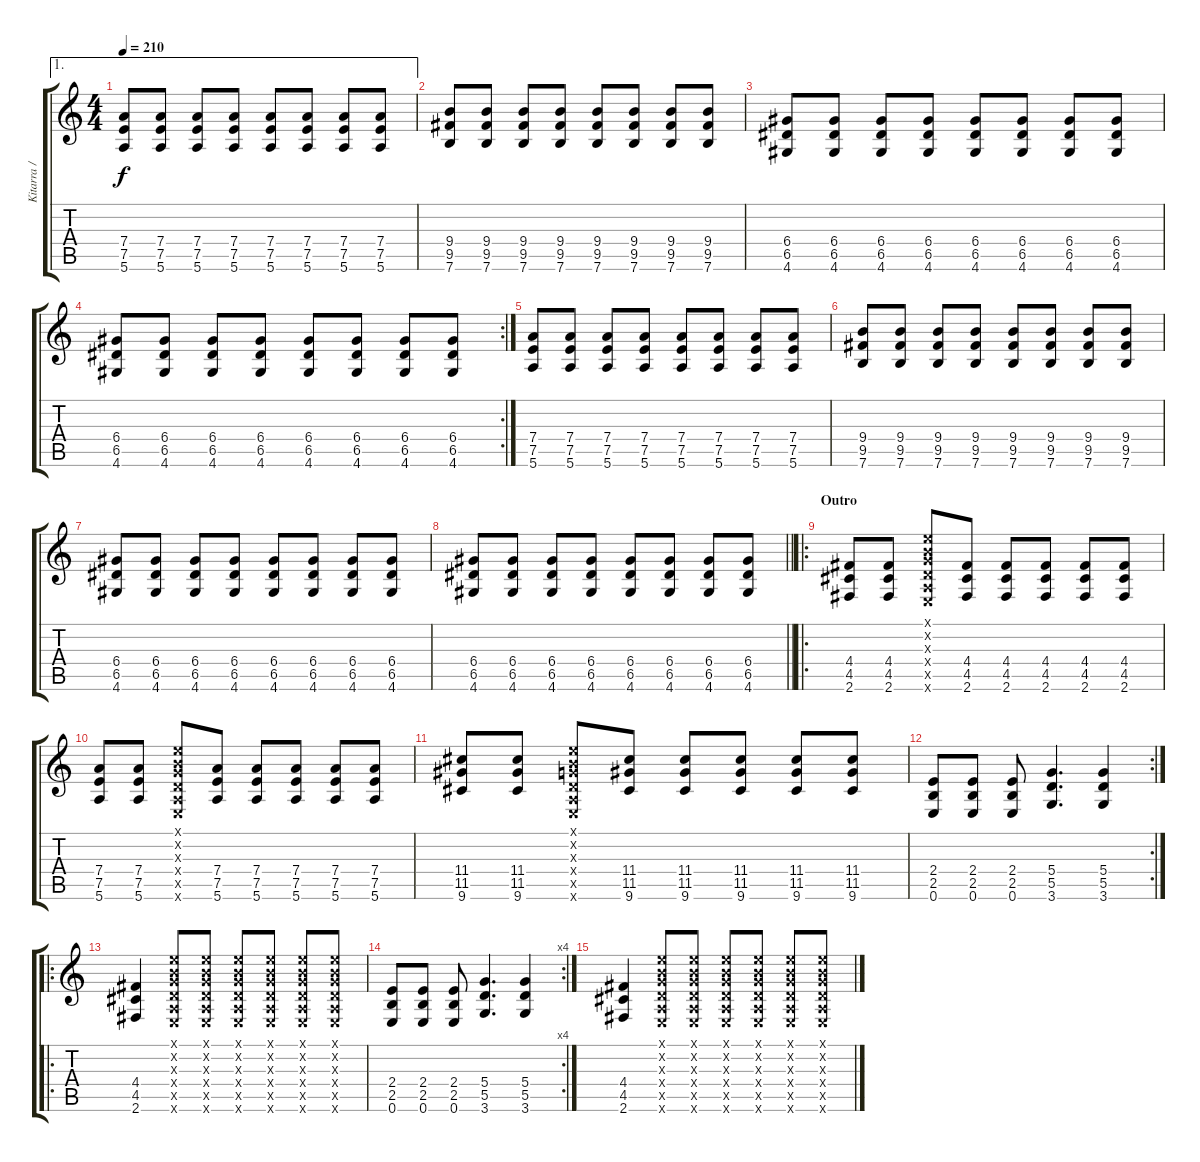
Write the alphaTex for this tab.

\track ("Kitarra / Guitarra" "Kitarra / ") {instrument distortionguitar}
\staff {score tabs}
\tuning (E4 B3 G3 D3 A2 E2) {hide}
\ae 1
\ts (4 4)
\tempo 210
\clef g2
\ks c
(7.4 7.5 5.6).8{dy f} (7.4 7.5 5.6).8 (7.4 7.5 5.6).8 (7.4 7.5 5.6).8 (7.4 7.5 5.6).8 (7.4 7.5 5.6).8 (7.4 7.5 5.6).8 (7.4 7.5 5.6).8 |
(9.4 9.5 7.6).8 (9.4 9.5 7.6).8 (9.4 9.5 7.6).8 (9.4 9.5 7.6).8 (9.4 9.5 7.6).8 (9.4 9.5 7.6).8 (9.4 9.5 7.6).8 (9.4 9.5 7.6).8 |
(6.4 6.5 4.6).8 (6.4 6.5 4.6).8 (6.4 6.5 4.6).8 (6.4 6.5 4.6).8 (6.4 6.5 4.6).8 (6.4 6.5 4.6).8 (6.4 6.5 4.6).8 (6.4 6.5 4.6).8 |
\rc 2
(6.4 6.5 4.6).8 (6.4 6.5 4.6).8 (6.4 6.5 4.6).8 (6.4 6.5 4.6).8 (6.4 6.5 4.6).8 (6.4 6.5 4.6).8 (6.4 6.5 4.6).8 (6.4 6.5 4.6).8 |
(7.4 7.5 5.6).8 (7.4 7.5 5.6).8 (7.4 7.5 5.6).8 (7.4 7.5 5.6).8 (7.4 7.5 5.6).8 (7.4 7.5 5.6).8 (7.4 7.5 5.6).8 (7.4 7.5 5.6).8 |
(9.4 9.5 7.6).8 (9.4 9.5 7.6).8 (9.4 9.5 7.6).8 (9.4 9.5 7.6).8 (9.4 9.5 7.6).8 (9.4 9.5 7.6).8 (9.4 9.5 7.6).8 (9.4 9.5 7.6).8 |
(6.4 6.5 4.6).8 (6.4 6.5 4.6).8 (6.4 6.5 4.6).8 (6.4 6.5 4.6).8 (6.4 6.5 4.6).8 (6.4 6.5 4.6).8 (6.4 6.5 4.6).8 (6.4 6.5 4.6).8 |
\barLineRight lightlight
(6.4 6.5 4.6).8 (6.4 6.5 4.6).8 (6.4 6.5 4.6).8 (6.4 6.5 4.6).8 (6.4 6.5 4.6).8 (6.4 6.5 4.6).8 (6.4 6.5 4.6).8 (6.4 6.5 4.6).8 |
\ro
\section ("" "Outro")
(4.4 4.5 2.6).8 (4.4 4.5 2.6).8 (0.1{x} 0.2{x} 0.3{x} 0.4{x} 0.5{x} 0.6{x}).8 (4.4 4.5 2.6).8 (4.4 4.5 2.6).8 (4.4 4.5 2.6).8 (4.4 4.5 2.6).8 (4.4 4.5 2.6).8 |
(7.4 7.5 5.6).8 (7.4 7.5 5.6).8 (0.1{x} 0.2{x} 0.3{x} 0.4{x} 0.5{x} 0.6{x}).8 (7.4 7.5 5.6).8 (7.4 7.5 5.6).8 (7.4 7.5 5.6).8 (7.4 7.5 5.6).8 (7.4 7.5 5.6).8 |
(11.4 11.5 9.6).8 (11.4 11.5 9.6).8 (0.1{x} 0.2{x} 0.3{x} 0.4{x} 0.5{x} 0.6{x}).8 (11.4 11.5 9.6).8 (11.4 11.5 9.6).8 (11.4 11.5 9.6).8 (11.4 11.5 9.6).8 (11.4 11.5 9.6).8 |
\rc 2
(2.4 2.5 0.6).8 (2.4 2.5 0.6).8 (2.4 2.5 0.6).8 (5.4 5.5 3.6).4{d} (5.4 5.5 3.6).4 |
\ro
(4.4 4.5 2.6).4 (0.1{x} 0.2{x} 0.3{x} 0.4{x} 0.5{x} 0.6{x}).8 (0.1{x} 0.2{x} 0.3{x} 0.4{x} 0.5{x} 0.6{x}).8 (0.1{x} 0.2{x} 0.3{x} 0.4{x} 0.5{x} 0.6{x}).8 (0.1{x} 0.2{x} 0.3{x} 0.4{x} 0.5{x} 0.6{x}).8 (0.1{x} 0.2{x} 0.3{x} 0.4{x} 0.5{x} 0.6{x}).8 (0.1{x} 0.2{x} 0.3{x} 0.4{x} 0.5{x} 0.6{x}).8 |
\rc 4
(2.4 2.5 0.6).8 (2.4 2.5 0.6).8 (2.4 2.5 0.6).8 (5.4 5.5 3.6).4{d} (5.4 5.5 3.6).4 |
(4.4 4.5 2.6).4 (0.1{x} 0.2{x} 0.3{x} 0.4{x} 0.5{x} 0.6{x}).8 (0.1{x} 0.2{x} 0.3{x} 0.4{x} 0.5{x} 0.6{x}).8 (0.1{x} 0.2{x} 0.3{x} 0.4{x} 0.5{x} 0.6{x}).8 (0.1{x} 0.2{x} 0.3{x} 0.4{x} 0.5{x} 0.6{x}).8 (0.1{x} 0.2{x} 0.3{x} 0.4{x} 0.5{x} 0.6{x}).8 (0.1{x} 0.2{x} 0.3{x} 0.4{x} 0.5{x} 0.6{x}).8
